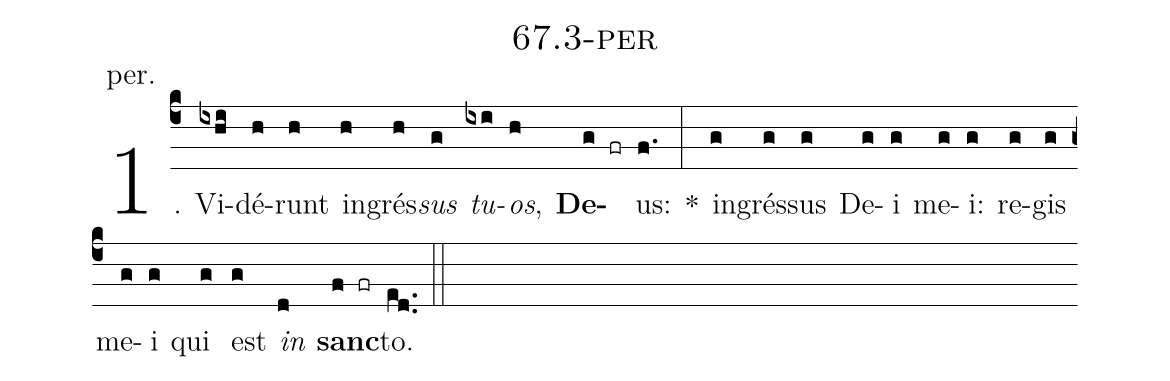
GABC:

name: 67.3-per;
annotation: per.;
%%
(c4)1. Vi(ixhi)dé(h)runt(h) in(h)grés(h)<i>sus</i>(g) <i>tu</i>(ixi)<i>os</i>,(h) <b>De</b>(g fr)us:(f.) *(:) in(g)grés(g)sus(g) De(g)i(g) me(g)i:(g) re(g)gis(g) me(g)i(g) qui(g) est(g) <i>in</i>(d) <b>sanc</b>(f fr)to.(ed..) (::)


%E(g) u(g) o(g) u(d) a(f) e.(ed..) (::)
